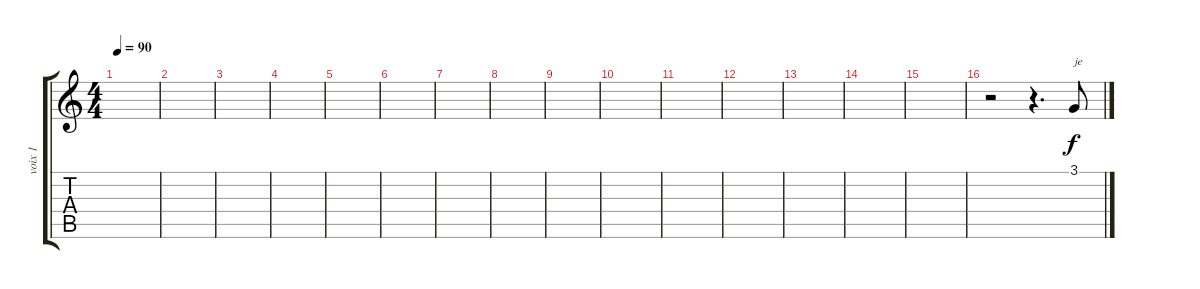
\track ("voix 1" "voix 1") {instrument violin}
\staff {score tabs}
\tuning (E4 B3 G3 D3 A2 E2) {hide}
\ts (4 4)
\tempo 90
\clef g2
\ks c
|
|
|
|
|
|
|
|
|
|
|
|
|
|
|
r.2 r.4{d} 3.1.8{txt "je"}
